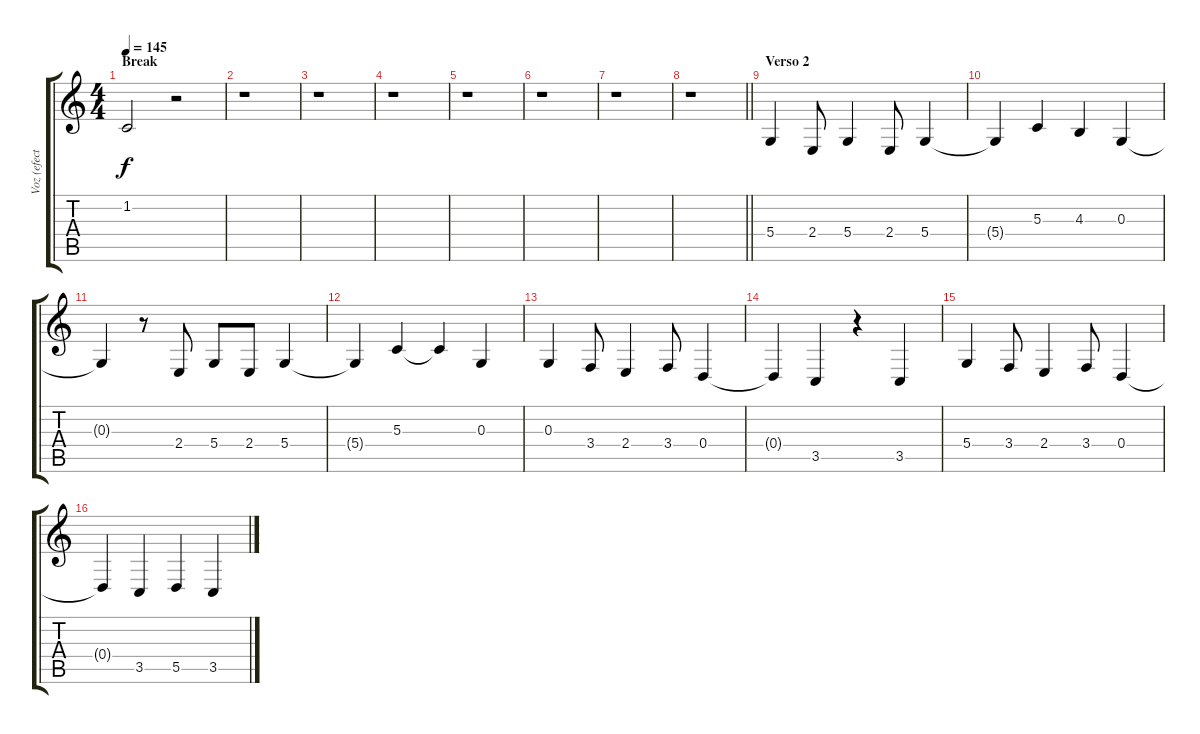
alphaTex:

\track ("Voz (efecto)" "Voz (efect") {instrument fx7echoes}
\staff {score tabs}
\tuning (E4 B3 G3 D3 A2 E2) {hide}
\ts (4 4)
\section ("" "Break")
\tempo 145
\clef g2
\ks c
1.2{t}.2{dy f} r.2 |
r.1 |
r.1 |
r.1 |
r.1 |
r.1 |
r.1 |
\barLineRight lightlight
r.1 |
\section ("" "Verso 2")
5.4.4 2.4.8 5.4.4 2.4.8 5.4.4 |
5.4{t}.4 5.3.4 4.3.4 0.3.4 |
0.3{t}.4 r.8 2.4.8 5.4.8 2.4.8 5.4.4 |
5.4{t}.4 5.3.4 5.3{t}.4 0.3.4 |
0.3.4 3.4.8 2.4.4 3.4.8 0.4.4 |
0.4{t}.4 3.5.4 r.4 3.5.4 |
5.4.4 3.4.8 2.4.4 3.4.8 0.4.4 |
0.4{t}.4 3.5.4 5.5.4 3.5.4
